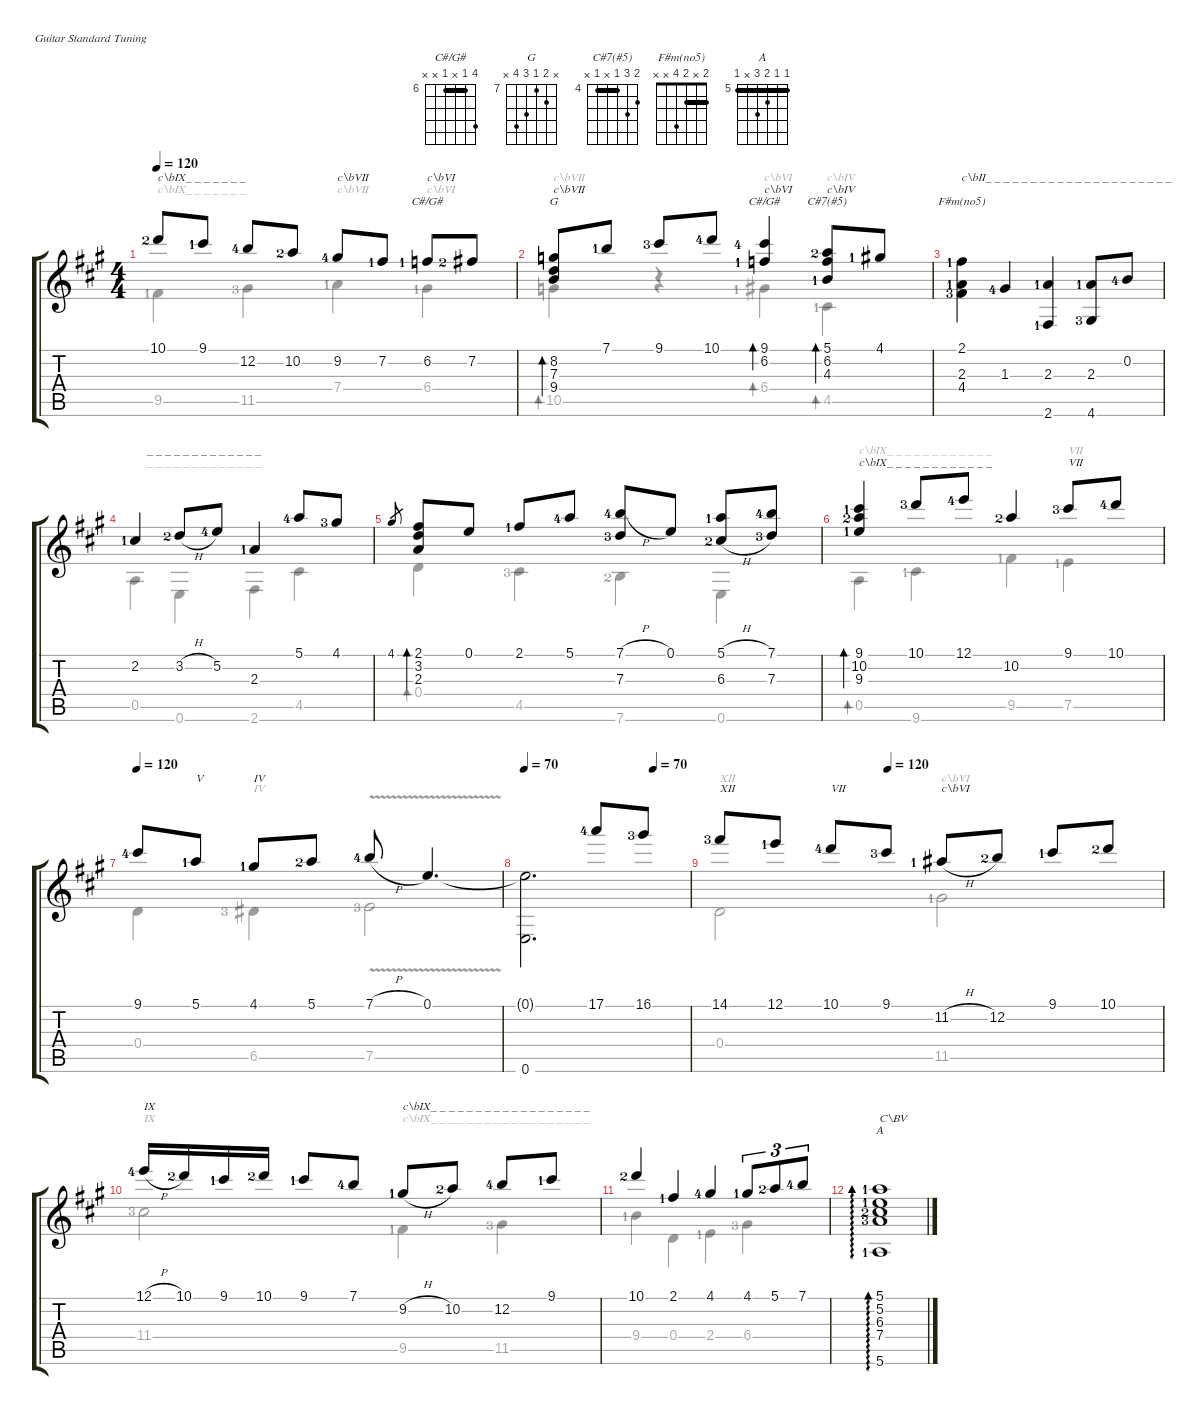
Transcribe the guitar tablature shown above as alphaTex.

\defaultSystemsLayout 4
\hideDynamics
\singleTrackTrackNamePolicy hidden
\multiTrackTrackNamePolicy hidden
\firstSystemTrackNameMode fullname
\firstSystemTrackNameOrientation horizontal
\otherSystemsTrackNameOrientation horizontal
\track ("Nylon Guitar" "N-Gt") {instrument acousticguitarnylon}
\staff {score tabs}
\tuning (E4 B3 G3 D3 A2 E2)
\chord ("C#/G#" x 6 6 6 x x) {firstfret 6 barre (6 6)}
\chord ("G" x 8 7 9 10 x) {firstfret 7}
\chord ("C#/G#" 9 6 x 6 x x) {firstfret 6 barre 6}
\chord ("C#7(#5)" 5 6 4 x 4 x) {firstfret 4 barre 4}
\chord ("F#m(no5)" 2 x 2 4 x x) {barre 2}
\chord ("A" 5 5 6 7 x 5) {firstfret 5 barre (5 5)}
\voice
\ts (4 4)
\tempo 120
\clef g2
\ks a
10.1{lf 3}.8{txt "c\\bIX_ _ _ _ _ _ _ " dy mf} 9.1{lf 2}.8 12.2{lf 5}.8 10.2{lf 3}.8 9.2{lf 5}.8{txt "c\\bVII"} 7.2{lf 2}.8 6.2{lf 2}.8{ch "C#/G#" txt "c\\bVI"} 7.2{lf 3}.8 |
(8.2 9.4 7.3).8{bd 30 ch "G" txt "c\\bVII"} 7.1{lf 2}.8 9.1{lf 4}.8 10.1{lf 5}.8 (9.1{lf 5} 6.2{lf 2}).4{bd 30 ch "C#/G#" txt "c\\bVI"} (5.1{lf 3} 4.3{lf 2} 6.2).8{bd 30 ch "C#7(#5)" txt "c\\bIV"} 4.1{lf 2}.8 |
(2.1{lf 2} 4.4{lf 4} 2.3{lf 2}).4{ch "F#m(no5)" txt "c\\bII_ _ _ _ _ _ _ _ _ _ _ _ _ _ _ _ _ _ _ _ _ "} 1.3{lf 5}.4 (2.3{lf 2} 2.6{lf 2}).4 (4.6{lf 4} 2.3{lf 2}).8 0.2{lf 5}.8 |
2.2{lf 2}.4{txt "    _ _ _ _ _ _ _ _ _ _ _ _ _"} 3.2{h lf 3}.8 5.2{lf 5}.8 2.3{lf 2}.4 5.1{lf 5}.8 4.1{lf 4}.8 |
4.1.8{gr} (2.1 3.2 2.3).8{bd 30} 0.1.8 2.1{lf 2}.8 5.1{lf 5}.8 (7.1{h lf 5} 7.3{lf 4}).8 0.1.8 (5.1{h lf 2} 6.3{h lf 3}).8 (7.1{lf 5} 7.3{lf 4}).8 |
(9.1{lf 2} 10.2{lf 3} 9.3{lf 2}).4{bd 30 txt "c\\bIX_ _ _ _ _ _ _ _ _ _ _ _ "} 10.1{lf 4}.8 12.1{lf 5}.8 10.2{lf 3}.4 9.1{lf 4}.8{txt "VII"} 10.1{lf 5}.8 |
\tempo 120
9.1{lf 5}.8 5.1{lf 2}.8{txt "V"} 4.1{lf 2}.8{txt "IV"} 5.1{lf 3}.8 7.1{h lf 5}.8 0.1.4{d} |
\tempo 70
\tempo (70 0.78125)
(0.1{t} 0.6).2{d} 17.1{lf 5}.8{dy f beam invert} 16.1{lf 4}.8 |
\tempo (120 0.38125)
14.1{lf 4}.8{txt "XII"} 12.1{lf 2}.8 10.1{lf 5}.8{txt "VII"} 9.1{lf 4}.8 11.2{h lf 2}.8{txt "c\\bVI"} 12.2{lf 3}.8 9.1{lf 2}.8 10.1{lf 3}.8 |
12.1{h lf 5}.16{txt "IX"} 10.1{lf 3}.16 9.1{lf 2}.16 10.1{lf 3}.16 9.1{lf 2}.8 7.1{lf 5}.8 9.2{h lf 2}.8{txt "c\\bIX_ _ _ _ _ _ _ _ _ _ _ _ _ _ _ _ _ _ "} 10.2{lf 3}.8 12.2{lf 5}.8 9.1{lf 2}.8 |
10.1{lf 3}.4 2.1{lf 2}.4 4.1{lf 5}.4 4.1{lf 2}.8{tu (3 2)} 5.1{lf 3}.8{tu (3 2)} 7.1{lf 5}.8{tu (3 2)} |
(5.1{lf 2} 7.4{lf 4} 6.3{lf 3} 5.2{lf 2} 5.6{lf 2}).1{ad 0 ch "A" txt "C\\BV"} |
|
\voice
\clef g2
\ottava regular
\simile none
\ks a
9.5{lf 2}.4{txt "c\\bIX_ _ _ _ _ _ _ " dy mf} 11.5{lf 4}.4 7.4{lf 2}.4{txt "c\\bVII"} 6.4{lf 2}.4{txt "c\\bVI"} |
10.5.4{bd 30 txt "c\\bVII"} r.4 6.4{lf 2}.4{bd 30 txt "c\\bVI"} 4.5{lf 2}.4{bd 30 txt "c\\bIV"} |
|
0.5.4{txt "    _ _ _ _ _ _ _ _ _ _ _ _ _"} 0.6.4 2.6.4 4.5.4 |
0.4.4{bd 30} 4.5{lf 4}.4 7.6{lf 3}.4 0.6.4 |
0.5.4{bd 30 txt "c\\bIX_ _ _ _ _ _ _ _ _ _ _ _ "} 9.6{lf 2}.4 9.5{lf 2}.4 7.5{lf 2}.4{txt "VII"} |
0.4.4 6.5{lf 4}.4{txt "IV"} 7.5{v lf 4}.2 |
|
0.4.2{txt "XII"} 11.5{lf 2}.2{txt "c\\bVI"} |
11.4{lf 4}.2{txt "IX"} 9.5{lf 2}.4{txt "c\\bIX_ _ _ _ _ _ _ _ _ _ _ _ _ _ _ _ _ _ " dy f} 11.5{lf 4}.4 |
9.4{lf 2}.4 0.4.4 2.4{lf 2}.4 6.4{lf 4}.4 |
|
|
